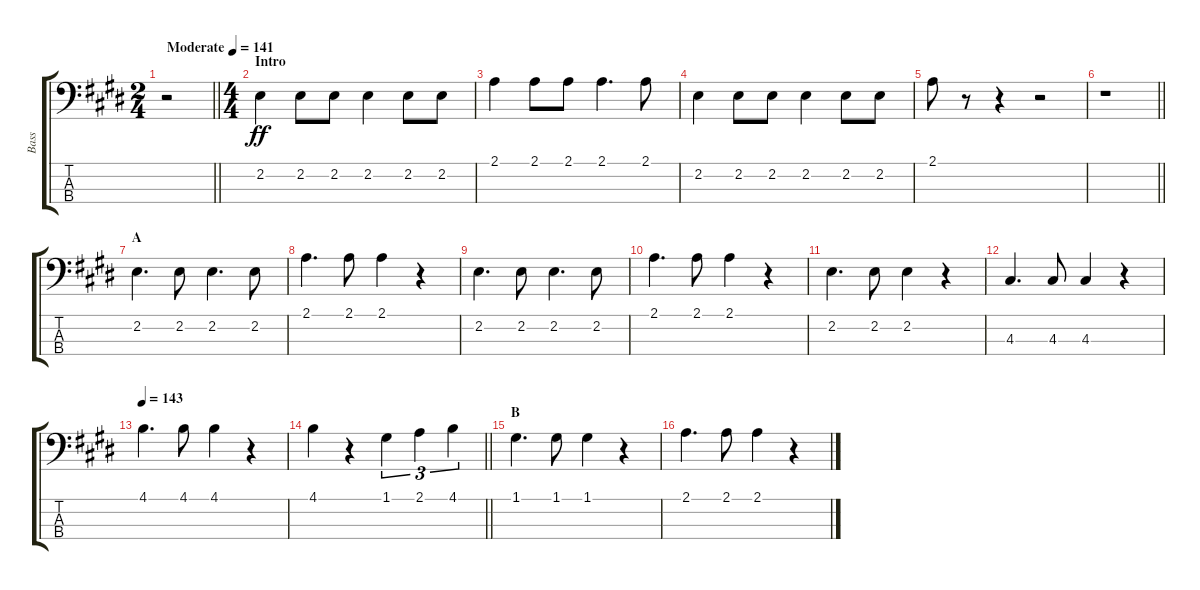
\track ("Bass" "Bass") {instrument electricbassfinger}
\staff {score tabs}
\tuning (G2 D2 A1 E1) {hide}
\ts (2 4)
\tempo (141 "Moderate")
\clef f4
\barLineRight lightlight
\ks e
r.2{dy ff instrument electricbassfinger} |
\ts (4 4)
\section ("" "Intro")
2.2.4 2.2.8 2.2.8 2.2.4 2.2.8 2.2.8 |
2.1.4 2.1.8 2.1.8 2.1.4{d} 2.1.8 |
2.2.4 2.2.8 2.2.8 2.2.4 2.2.8 2.2.8 |
2.1.8 r.8 r.4 r.2 |
\barLineRight lightlight
r.1 |
\section ("" "A")
2.2.4{d} 2.2.8 2.2.4{d} 2.2.8 |
2.1.4{d} 2.1.8 2.1.4 r.4 |
2.2.4{d} 2.2.8 2.2.4{d} 2.2.8 |
2.1.4{d} 2.1.8 2.1.4 r.4 |
2.2.4{d} 2.2.8 2.2.4 r.4 |
4.3.4{d} 4.3.8 4.3.4 r.4 |
\tempo 143
4.1.4{d} 4.1.8 4.1.4 r.4 |
\barLineRight lightlight
4.1.4 r.4 1.1.4{tu (3 2)} 2.1.4{tu (3 2)} 4.1.4{tu (3 2)} |
\section ("" "B")
1.1.4{d} 1.1.8 1.1.4 r.4 |
2.1.4{d} 2.1.8 2.1.4 r.4
